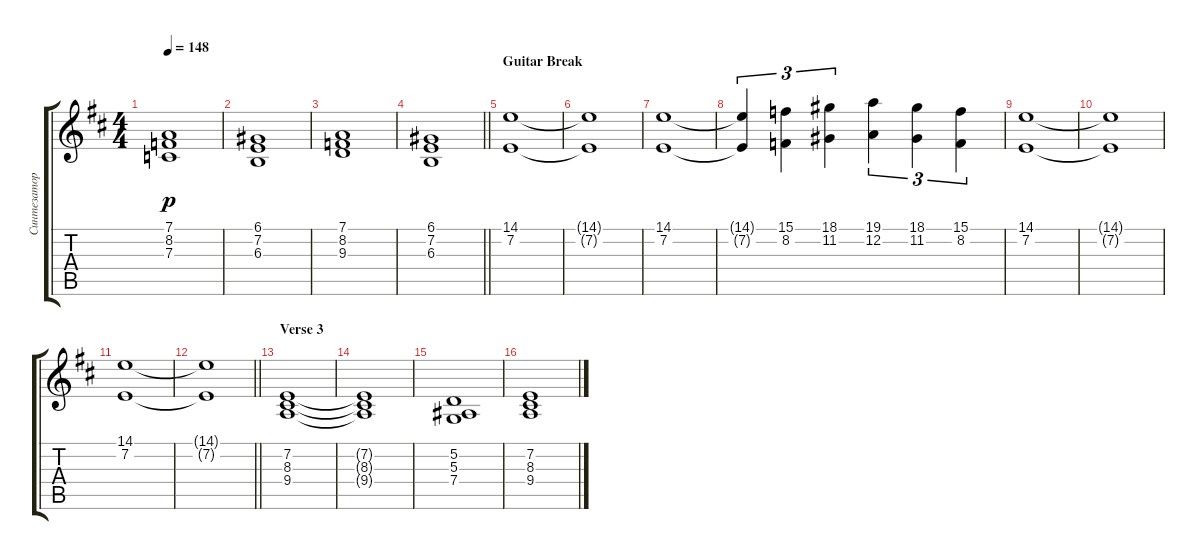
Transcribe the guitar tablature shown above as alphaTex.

\track ("Синтезатор" "Синтезатор") {instrument rockorgan}
\staff {score tabs}
\tuning (D4 A3 F3 C3 G2 D2) {hide}
\ts (4 4)
\tempo 148
\clef g2
\ks bminor
(7.1 8.2 7.3).1{dy p} |
(6.1 7.2 6.3).1 |
(7.1 8.2 9.3).1 |
\barLineRight lightlight
(6.1 7.2 6.3).1 |
\section ("" "Guitar Break")
(14.1 7.2).1{instrument stringensemble1} |
(14.1{t} 7.2{t}).1 |
(14.1 7.2).1 |
(14.1{t} 7.2{t}).4{tu (3 2)} (15.1 8.2).4{tu (3 2)} (18.1 11.2).4{tu (3 2)} (19.1 12.2).4{tu (3 2)} (18.1 11.2).4{tu (3 2)} (15.1 8.2).4{tu (3 2)} |
(14.1 7.2).1 |
(14.1{t} 7.2{t}).1 |
(14.1 7.2).1 |
\barLineRight lightlight
(14.1{t} 7.2{t}).1 |
\section ("" "Verse 3")
(7.2 8.3 9.4).1 |
(7.2{t} 8.3{t} 9.4{t}).1 |
(5.2 5.3 7.4).1 |
(7.2 8.3 9.4).1
